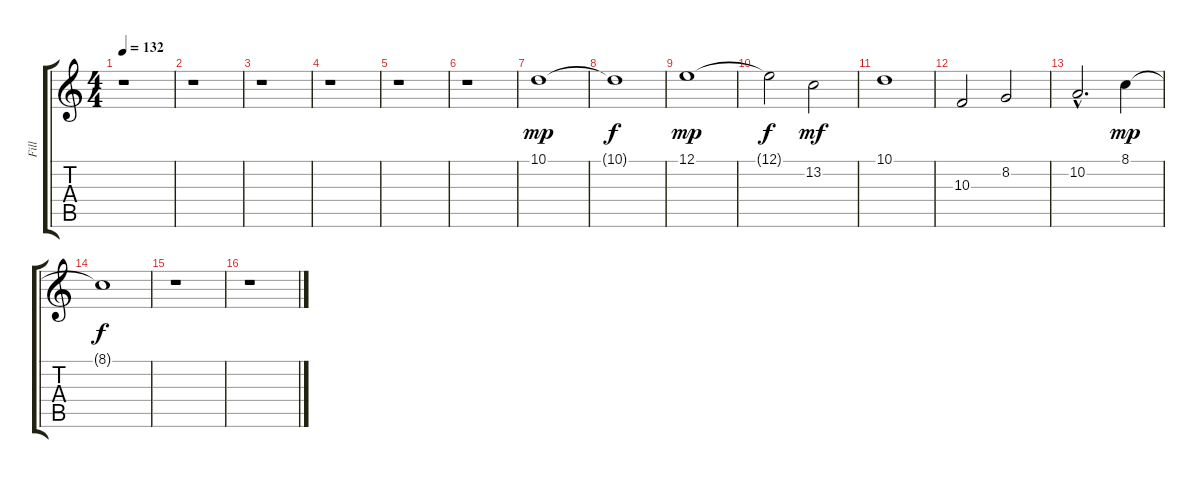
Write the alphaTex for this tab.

\track ("Fill" "Fill") {instrument clarinet}
\staff {score tabs}
\tuning (E4 B3 G3 D3 A2 E2) {hide}
\ts (4 4)
\tempo 132
\clef g2
\ks c
r.1{dy mf} |
r.1 |
r.1 |
r.1 |
r.1 |
r.1 |
10.1.1{dy mp} |
10.1{t}.1{dy f} |
12.1.1{dy mp} |
12.1{t}.2{dy f} 13.2.2{dy mf} |
10.1.1 |
10.3.2 8.2.2 |
10.2{hac}.2{d} 8.1.4{dy mp} |
8.1{t}.1{dy f} |
r.1 |
r.1
